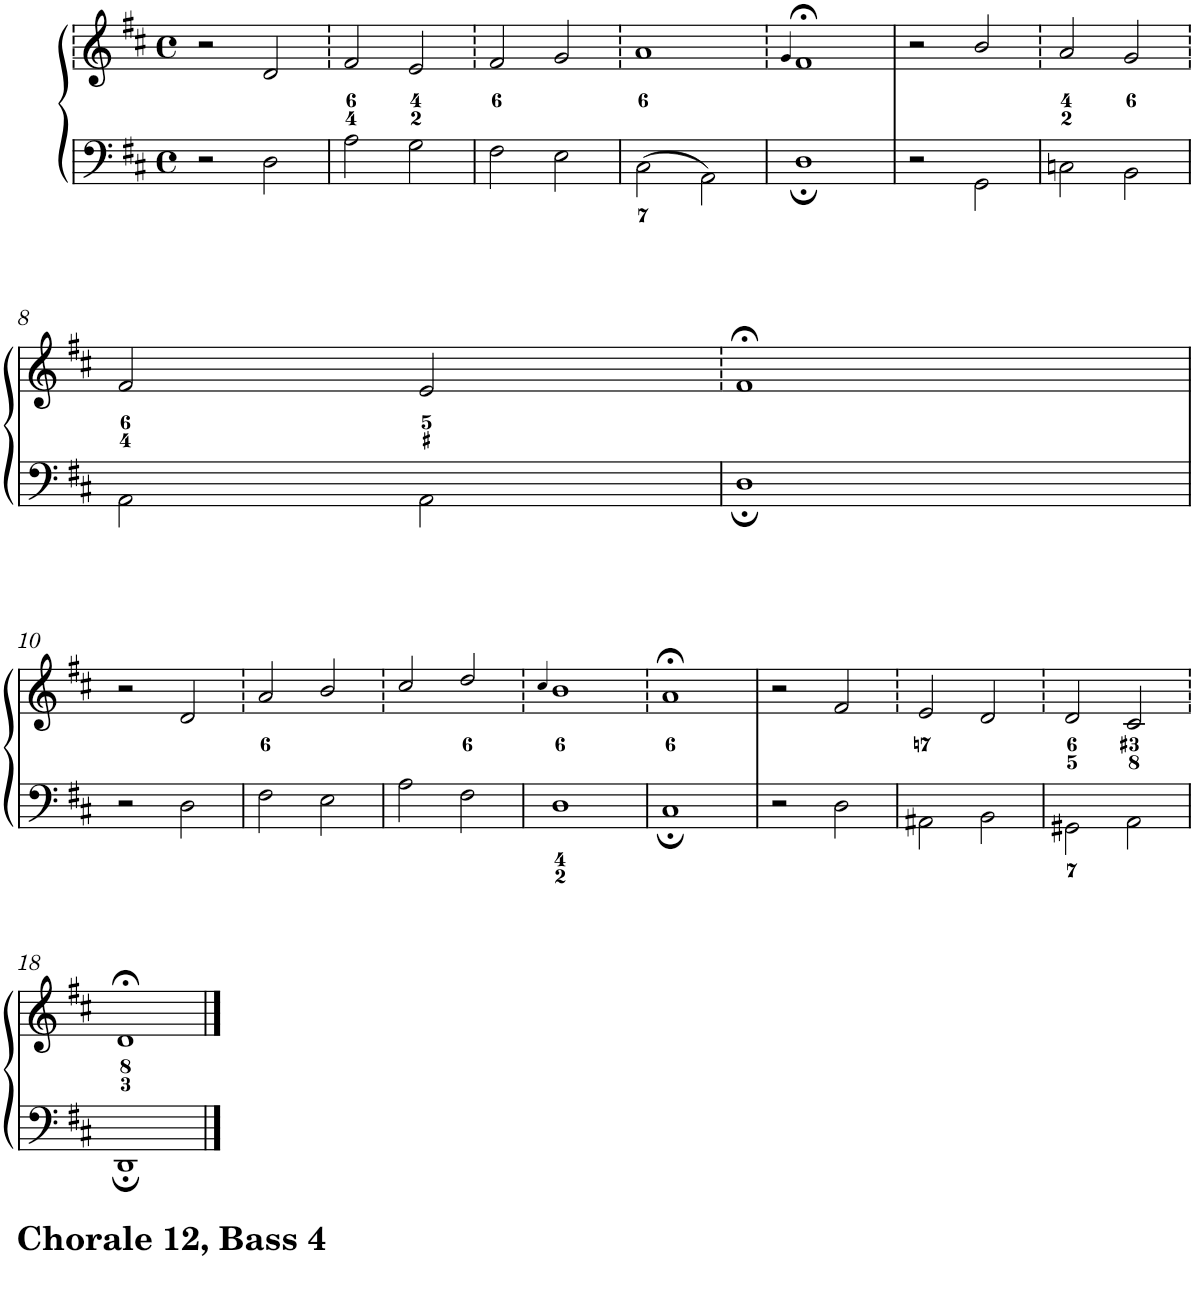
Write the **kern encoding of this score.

**kern	**kern
*part1	*part1
*staff2	*staff1
*I"Piano	*
*I'Pno.	*
*clefF4	*clefG2
*k[f#c#]	*k[f#c#]
*D:	*D:
*M4/4	*M4/4
*met(c)	*met(c)
=1	=1
2r	2r
2D\	2d/
=2	=2
2A\	2f#/
2G\	2e/
=3	=3
2F#\	2f#/
2E\	2g/
=4	=4
2C#\	1a
2AA\	.
=5	=5
.	4qg/
1D;	1f#;<
=6	=6
2r	2r
2GG\	2b/
=7	=7
2Cn\	2a/
2BB\	2g/
!!LO:LB:g=z
=8	=8
2AA\	2f#/
2AA\	2e/
=9	=9
1D;	1f#;<
!!LO:LB:g=z
=10	=10
2r	2r
2D\	2d/
=11	=11
2F#\	2a/
2E\	2b/
=12	=12
2A\	2cc#/
2F#\	2dd/
=13	=13
.	4qcc#/
1D	1b
=14	=14
1C#;	1a;<
=15	=15
2r	2r
2D\	2f#/
=16	=16
2AA#X\	2e/
2BB\	2d/
=17	=17
2GG#X\	2d/
2AA\	2c#/
!!LO:LB:g=z
=18	=18
1DD;	1d;<
==	==
*-	*-
